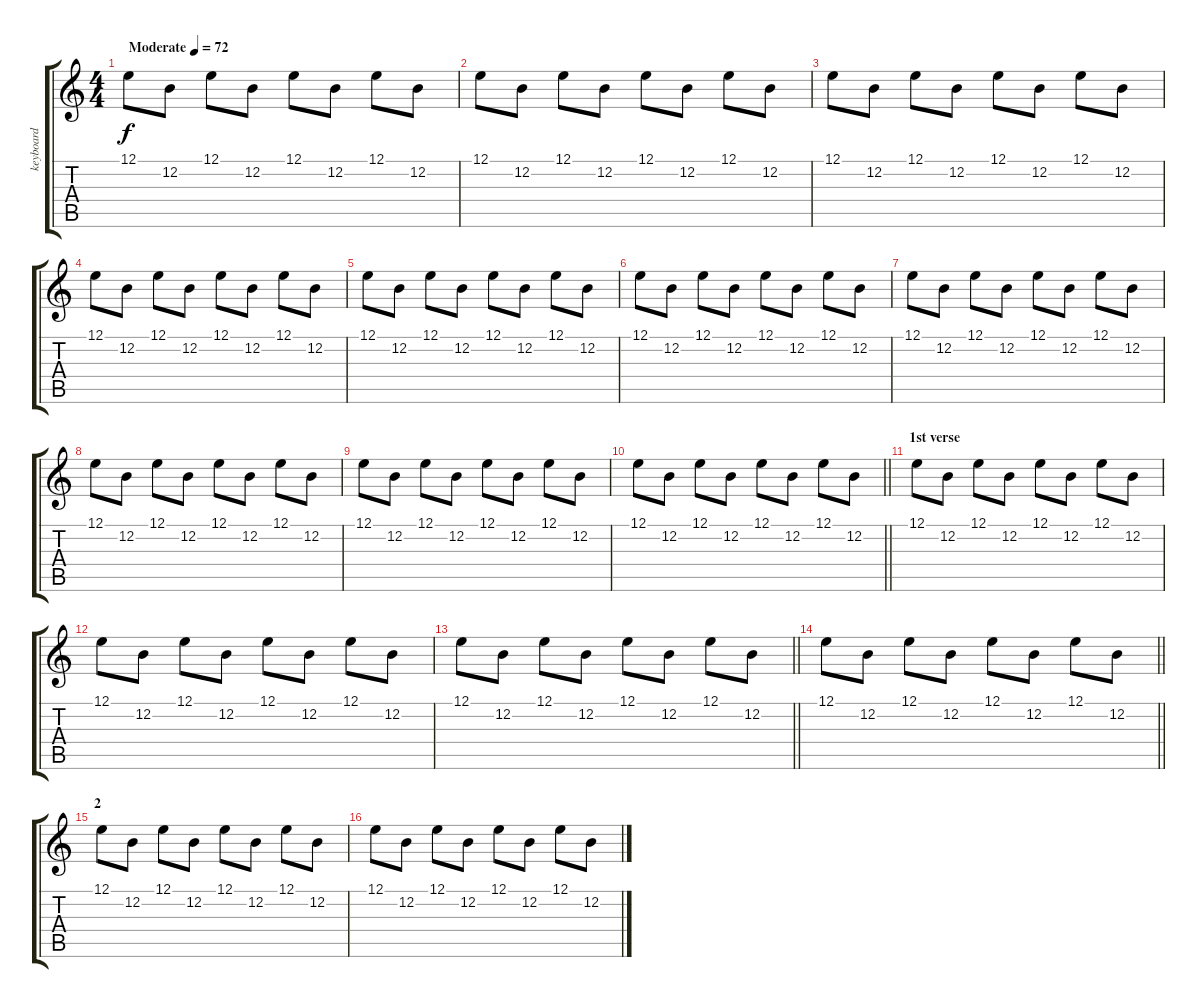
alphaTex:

\track ("keyboard" "keyboard") {instrument celesta}
\staff {score tabs}
\tuning (E4 B3 G3 D3 A2 E2) {hide}
\ts (4 4)
\tempo (72 "Moderate")
\clef g2
\ks c
12.1.8{dy f volume 4 instrument celesta} 12.2.8 12.1.8 12.2.8 12.1.8 12.2.8 12.1.8 12.2.8 |
12.1.8 12.2.8 12.1.8 12.2.8 12.1.8 12.2.8 12.1.8 12.2.8 |
12.1.8 12.2.8 12.1.8 12.2.8 12.1.8 12.2.8 12.1.8 12.2.8 |
12.1.8 12.2.8 12.1.8 12.2.8 12.1.8 12.2.8 12.1.8 12.2.8 |
12.1.8 12.2.8 12.1.8 12.2.8 12.1.8 12.2.8 12.1.8 12.2.8 |
12.1.8 12.2.8 12.1.8 12.2.8 12.1.8 12.2.8 12.1.8 12.2.8 |
12.1.8 12.2.8 12.1.8 12.2.8 12.1.8 12.2.8 12.1.8 12.2.8 |
12.1.8 12.2.8 12.1.8 12.2.8 12.1.8 12.2.8 12.1.8 12.2.8 |
12.1.8 12.2.8 12.1.8 12.2.8 12.1.8 12.2.8 12.1.8 12.2.8 |
\barLineRight lightlight
12.1.8 12.2.8 12.1.8 12.2.8 12.1.8 12.2.8 12.1.8 12.2.8 |
\section ("" "1st verse")
12.1.8 12.2.8 12.1.8 12.2.8 12.1.8 12.2.8 12.1.8 12.2.8 |
12.1.8 12.2.8 12.1.8 12.2.8 12.1.8 12.2.8 12.1.8 12.2.8 |
\barLineRight lightlight
12.1.8 12.2.8 12.1.8 12.2.8 12.1.8 12.2.8 12.1.8 12.2.8 |
\section ("" "")
\barLineRight lightlight
12.1.8 12.2.8 12.1.8 12.2.8 12.1.8 12.2.8 12.1.8 12.2.8 |
\section ("" "2")
12.1.8 12.2.8 12.1.8 12.2.8 12.1.8 12.2.8 12.1.8 12.2.8 |
12.1.8 12.2.8 12.1.8 12.2.8 12.1.8 12.2.8 12.1.8 12.2.8
